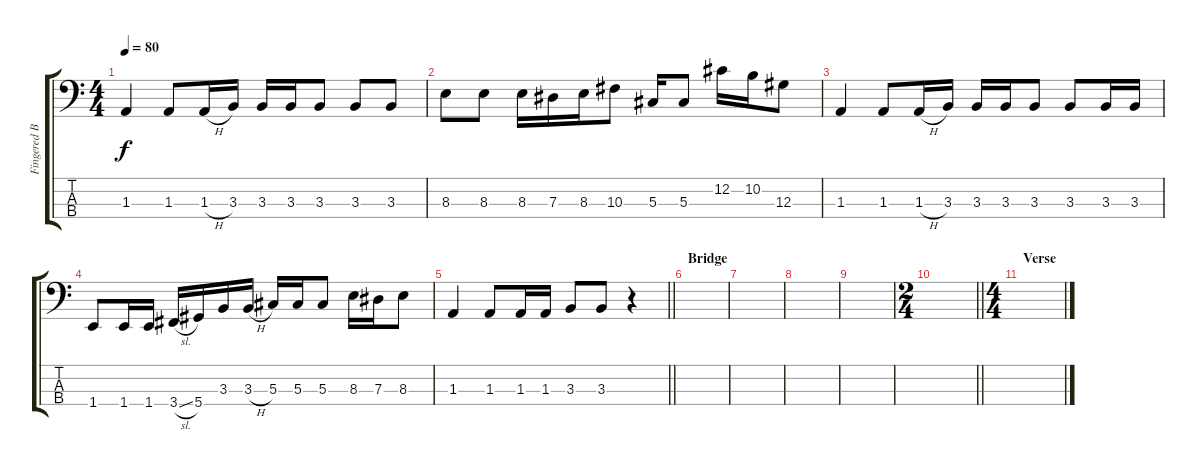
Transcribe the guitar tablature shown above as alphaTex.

\track ("Fingered Bass" "Fingered B") {instrument electricbassfinger}
\staff {score tabs}
\tuning (Gb2 Db2 Ab1 Eb1) {hide}
\ts (4 4)
\tempo 80
\clef f4
\ks c
1.3.4{dy f} 1.3.8 1.3{h}.16 3.3.16 3.3.16 3.3.16 3.3.8 3.3.8 3.3.8 |
8.3.8 8.3.8 8.3.16 7.3.16 8.3.16 10.3.8 5.3.16 5.3.8 12.2.16 10.2.16 12.3.8 |
1.3.4 1.3.8 1.3{h}.16 3.3.16 3.3.16 3.3.16 3.3.8 3.3.8 3.3.16 3.3.16 |
1.4.8 1.4.16 1.4.16 3.4{sl}.16 5.4.16 3.3.16 3.3{h}.16 5.3.16 5.3.16 5.3.8 8.3.16 7.3.16 8.3.8 |
\barLineRight lightlight
1.3.4 1.3.8 1.3.16 1.3.16 3.3.8 3.3.8 r.4 |
\section ("" "Bridge")
|
|
|
|
\ts (2 4)
\barLineRight lightlight
|
\ts (4 4)
\section ("" "Verse")
